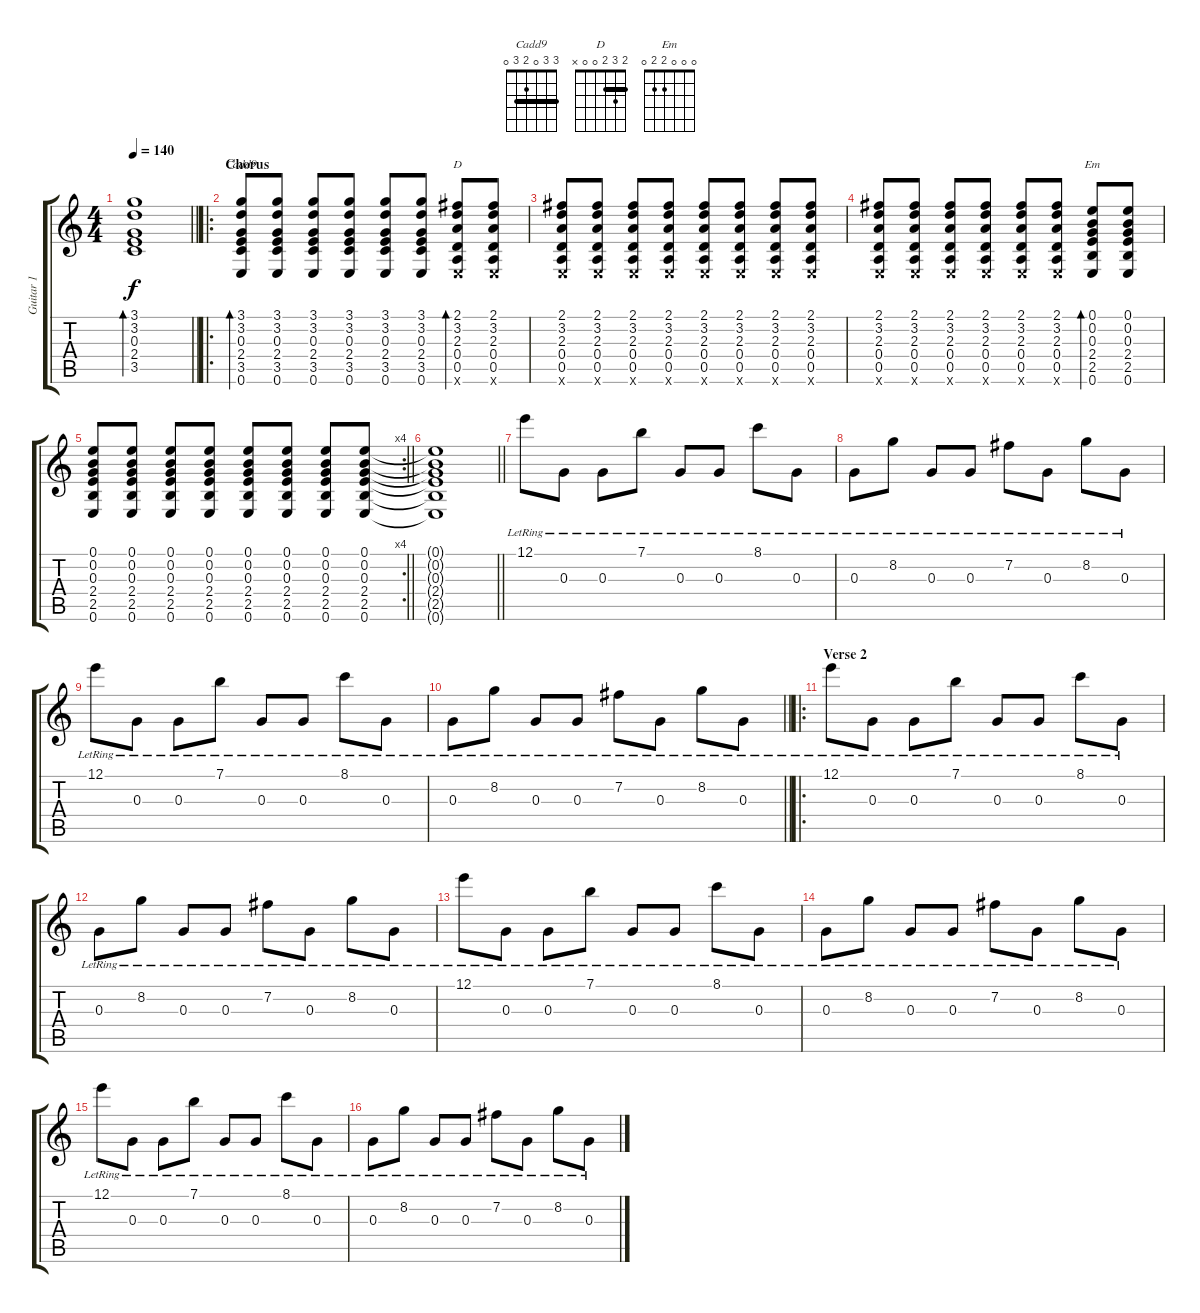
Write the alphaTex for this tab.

\track ("Guitar 1" "Guitar 1") {instrument acousticguitarsteel}
\staff {score tabs}
\tuning (E4 B3 G3 D3 A2 E2) {hide}
\chord ("Cadd9" 3 3 0 2 3 0) {barre 3}
\chord ("D" 2 3 2 0 0 x) {barre 2}
\chord ("Em" 0 0 0 2 2 0)
\ts (4 4)
\tempo 140
\clef g2
\barLineRight lightlight
\ks c
(3.1 3.2 0.3 2.4 3.5).1{bd 240 dy f} |
\ro
\section ("" "Chorus")
(3.1 3.2 0.3 2.4 3.5 0.6).8{bd 480 ch "Cadd9"} (3.1 3.2 0.3 2.4 3.5 0.6).8 (3.1 3.2 0.3 2.4 3.5 0.6).8 (3.1 3.2 0.3 2.4 3.5 0.6).8 (3.1 3.2 0.3 2.4 3.5 0.6).8 (3.1 3.2 0.3 2.4 3.5 0.6).8 (2.1 3.2 2.3 0.4 0.5 0.6{x}).8{bd 480 ch "D"} (2.1 3.2 2.3 0.4 0.5 0.6{x}).8 |
(2.1 3.2 2.3 0.4 0.5 0.6{x}).8 (2.1 3.2 2.3 0.4 0.5 0.6{x}).8 (2.1 3.2 2.3 0.4 0.5 0.6{x}).8 (2.1 3.2 2.3 0.4 0.5 0.6{x}).8 (2.1 3.2 2.3 0.4 0.5 0.6{x}).8 (2.1 3.2 2.3 0.4 0.5 0.6{x}).8 (2.1 3.2 2.3 0.4 0.5 0.6{x}).8 (2.1 3.2 2.3 0.4 0.5 0.6{x}).8 |
(2.1 3.2 2.3 0.4 0.5 0.6{x}).8 (2.1 3.2 2.3 0.4 0.5 0.6{x}).8 (2.1 3.2 2.3 0.4 0.5 0.6{x}).8 (2.1 3.2 2.3 0.4 0.5 0.6{x}).8 (2.1 3.2 2.3 0.4 0.5 0.6{x}).8 (2.1 3.2 2.3 0.4 0.5 0.6{x}).8 (0.1 0.2 0.3 2.4 2.5 0.6).8{bd 480 ch "Em"} (0.1 0.2 0.3 2.4 2.5 0.6).8 |
\rc 4
\barLineRight lightlight
(0.1 0.2 0.3 2.4 2.5 0.6).8 (0.1 0.2 0.3 2.4 2.5 0.6).8 (0.1 0.2 0.3 2.4 2.5 0.6).8 (0.1 0.2 0.3 2.4 2.5 0.6).8 (0.1 0.2 0.3 2.4 2.5 0.6).8 (0.1 0.2 0.3 2.4 2.5 0.6).8 (0.1 0.2 0.3 2.4 2.5 0.6).8 (0.1 0.2 0.3 2.4 2.5 0.6).8 |
\barLineRight lightlight
(0.1{t} 0.2{t} 0.3{t} 2.4{t} 2.5{t} 0.6{t}).1 |
12.1{lr}.8 0.3{lr}.8 0.3{lr}.8 7.1{lr}.8 0.3{lr}.8 0.3{lr}.8 8.1{lr}.8 0.3{lr}.8 |
0.3{lr}.8 8.2{lr}.8 0.3{lr}.8 0.3{lr}.8 7.2{lr}.8 0.3{lr}.8 8.2{lr}.8 0.3{lr}.8 |
12.1{lr}.8 0.3{lr}.8 0.3{lr}.8 7.1{lr}.8 0.3{lr}.8 0.3{lr}.8 8.1{lr}.8 0.3{lr}.8 |
\barLineRight lightlight
0.3{lr}.8 8.2{lr}.8 0.3{lr}.8 0.3{lr}.8 7.2{lr}.8 0.3{lr}.8 8.2{lr}.8 0.3{lr}.8 |
\ro
\section ("" "Verse 2")
12.1{lr}.8 0.3{lr}.8 0.3{lr}.8 7.1{lr}.8 0.3{lr}.8 0.3{lr}.8 8.1{lr}.8 0.3{lr}.8 |
0.3{lr}.8 8.2{lr}.8 0.3{lr}.8 0.3{lr}.8 7.2{lr}.8 0.3{lr}.8 8.2{lr}.8 0.3{lr}.8 |
12.1{lr}.8 0.3{lr}.8 0.3{lr}.8 7.1{lr}.8 0.3{lr}.8 0.3{lr}.8 8.1{lr}.8 0.3{lr}.8 |
0.3{lr}.8 8.2{lr}.8 0.3{lr}.8 0.3{lr}.8 7.2{lr}.8 0.3{lr}.8 8.2{lr}.8 0.3{lr}.8 |
12.1{lr}.8 0.3{lr}.8 0.3{lr}.8 7.1{lr}.8 0.3{lr}.8 0.3{lr}.8 8.1{lr}.8 0.3{lr}.8 |
0.3{lr}.8 8.2{lr}.8 0.3{lr}.8 0.3{lr}.8 7.2{lr}.8 0.3{lr}.8 8.2{lr}.8 0.3{lr}.8
